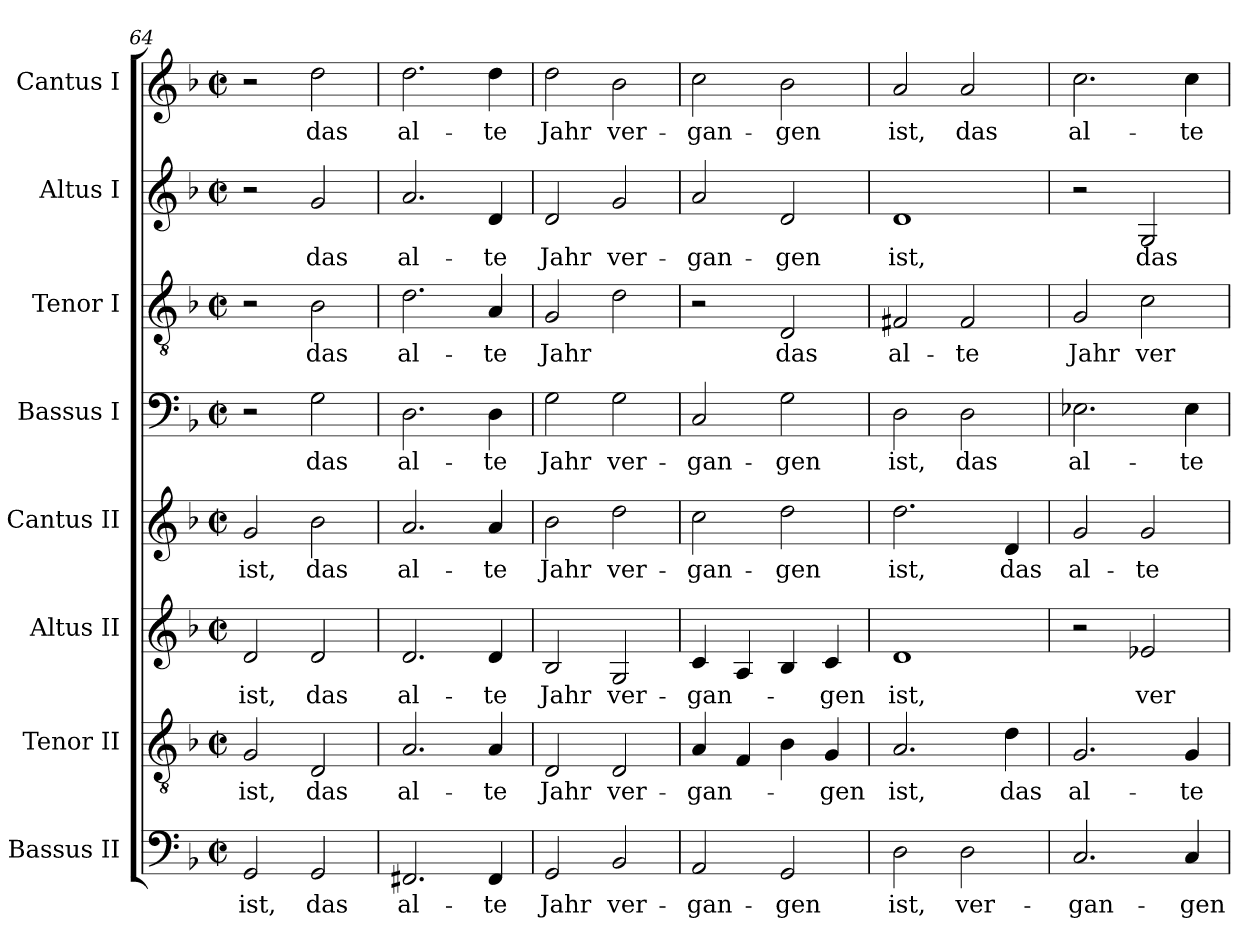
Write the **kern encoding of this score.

**kern	**text	**kern	**text	**kern	**text	**kern	**text	**kern	**text	**kern	**text	**kern	**text	**kern	**text
*part8	*part8	*part7	*part7	*part6	*part6	*part5	*part5	*part4	*part4	*part3	*part3	*part2	*part2	*part1	*part1
*staff8	*staff8	*staff7	*staff7	*staff6	*staff6	*staff5	*staff5	*staff4	*staff4	*staff3	*staff3	*staff2	*staff2	*staff1	*staff1
*I"Bassus II	*	*I"Tenor II	*	*I"Altus II	*	*I"Cantus II	*	*I"Bassus I	*	*I"Tenor I	*	*I"Altus I	*	*I"Cantus I	*
*I'B2	*	*I'T2	*	*I'A2	*	*I'C2	*	*I'B1	*	*I'T1	*	*I'A1	*	*I'C1	*
*clefF4	*	*clefGv2	*	*clefG2	*	*clefG2	*	*clefF4	*	*clefGv2	*	*clefG2	*	*clefG2	*
*k[b-]	*	*k[b-]	*	*k[b-]	*	*k[b-]	*	*k[b-]	*	*k[b-]	*	*k[b-]	*	*k[b-]	*
*F:	*	*F:	*	*F:	*	*F:	*	*F:	*	*F:	*	*F:	*	*F:	*
*M2/2	*	*M2/2	*	*M2/2	*	*M2/2	*	*M2/2	*	*M2/2	*	*M2/2	*	*M2/2	*
*met(c|)	*	*met(c|)	*	*met(c|)	*	*met(c|)	*	*met(c|)	*	*met(c|)	*	*met(c|)	*	*met(c|)	*
=64	=64	=64	=64	=64	=64	=64	=64	=64	=64	=64	=64	=64	=64	=64	=64
!	!LO:LY:b	!	!	!	!	!	!	!	!	!	!	!	!	!	!
!	!	!	!LO:LY:b	!	!	!	!	!	!	!	!	!	!	!	!
!	!	!	!	!	!LO:LY:b	!	!	!	!	!	!	!	!	!	!
!	!	!	!	!	!	!	!LO:LY:b	!	!	!	!	!	!	!	!
2GG/	ist,	2G/	ist,	2d/	ist,	2g/	ist,	2r	.	2r	.	2r	.	2r	.
!	!LO:LY:b	!	!	!	!	!	!	!	!	!	!	!	!	!	!
!	!	!	!LO:LY:b	!	!	!	!	!	!	!	!	!	!	!	!
!	!	!	!	!	!LO:LY:b	!	!	!	!	!	!	!	!	!	!
!	!	!	!	!	!	!	!LO:LY:b	!	!	!	!	!	!	!	!
!	!	!	!	!	!	!	!	!	!LO:LY:b	!	!	!	!	!	!
!	!	!	!	!	!	!	!	!	!	!	!LO:LY:b	!	!	!	!
!	!	!	!	!	!	!	!	!	!	!	!	!	!LO:LY:b	!	!
!	!	!	!	!	!	!	!	!	!	!	!	!	!	!	!LO:LY:b
2GG/	das	2D/	das	2d/	das	2b-\	das	2G\	das	2B-\	das	2g/	das	2dd\	das
=65	=65	=65	=65	=65	=65	=65	=65	=65	=65	=65	=65	=65	=65	=65	=65
!	!LO:LY:b	!	!	!	!	!	!	!	!	!	!	!	!	!	!
!	!	!	!LO:LY:b	!	!	!	!	!	!	!	!	!	!	!	!
!	!	!	!	!	!LO:LY:b	!	!	!	!	!	!	!	!	!	!
!	!	!	!	!	!	!	!LO:LY:b	!	!	!	!	!	!	!	!
!	!	!	!	!	!	!	!	!	!LO:LY:b	!	!	!	!	!	!
!	!	!	!	!	!	!	!	!	!	!	!LO:LY:b	!	!	!	!
!	!	!	!	!	!	!	!	!	!	!	!	!	!LO:LY:b	!	!
!	!	!	!	!	!	!	!	!	!	!	!	!	!	!	!LO:LY:b
2.FF#X/	al-	2.A/	al-	2.d/	al-	2.a/	al-	2.D\	al-	2.d\	al-	2.a/	al-	2.dd\	al-
!	!LO:LY:b	!	!	!	!	!	!	!	!	!	!	!	!	!	!
!	!	!	!LO:LY:b	!	!	!	!	!	!	!	!	!	!	!	!
!	!	!	!	!	!LO:LY:b	!	!	!	!	!	!	!	!	!	!
!	!	!	!	!	!	!	!LO:LY:b	!	!	!	!	!	!	!	!
!	!	!	!	!	!	!	!	!	!LO:LY:b	!	!	!	!	!	!
!	!	!	!	!	!	!	!	!	!	!	!LO:LY:b	!	!	!	!
!	!	!	!	!	!	!	!	!	!	!	!	!	!LO:LY:b	!	!
!	!	!	!	!	!	!	!	!	!	!	!	!	!	!	!LO:LY:b
4FF#/	-te	4A/	-te	4d/	-te	4a/	-te	4D\	-te	4A/	-te	4d/	-te	4dd\	-te
=66	=66	=66	=66	=66	=66	=66	=66	=66	=66	=66	=66	=66	=66	=66	=66
!	!LO:LY:b	!	!	!	!	!	!	!	!	!	!	!	!	!	!
!	!	!	!LO:LY:b	!	!	!	!	!	!	!	!	!	!	!	!
!	!	!	!	!	!LO:LY:b	!	!	!	!	!	!	!	!	!	!
!	!	!	!	!	!	!	!LO:LY:b	!	!	!	!	!	!	!	!
!	!	!	!	!	!	!	!	!	!LO:LY:b	!	!	!	!	!	!
!	!	!	!	!	!	!	!	!	!	!	!LO:LY:b	!	!	!	!
!	!	!	!	!	!	!	!	!	!	!	!	!	!LO:LY:b	!	!
!	!	!	!	!	!	!	!	!	!	!	!	!	!	!	!LO:LY:b
2GG/	Jahr	2D/	Jahr	2B-/	Jahr	2b-\	Jahr	2G\	Jahr	2G/	Jahr	2d/	Jahr	2dd\	Jahr
!	!LO:LY:b	!	!	!	!	!	!	!	!	!	!	!	!	!	!
!	!	!	!LO:LY:b	!	!	!	!	!	!	!	!	!	!	!	!
!	!	!	!	!	!LO:LY:b	!	!	!	!	!	!	!	!	!	!
!	!	!	!	!	!	!	!LO:LY:b	!	!	!	!	!	!	!	!
!	!	!	!	!	!	!	!	!	!LO:LY:b	!	!	!	!	!	!
!	!	!	!	!	!	!	!	!	!	!	!	!	!LO:LY:b	!	!
!	!	!	!	!	!	!	!	!	!	!	!	!	!	!	!LO:LY:b
2BB-/	ver-	2D/	ver-	2G/	ver-	2dd\	ver-	2G\	ver-	2d\	.	2g/	ver-	2b-\	ver-
=67	=67	=67	=67	=67	=67	=67	=67	=67	=67	=67	=67	=67	=67	=67	=67
!	!LO:LY:b	!	!	!	!	!	!	!	!	!	!	!	!	!	!
!	!	!	!LO:LY:b	!	!	!	!	!	!	!	!	!	!	!	!
!	!	!	!	!	!LO:LY:b	!	!	!	!	!	!	!	!	!	!
!	!	!	!	!	!	!	!LO:LY:b	!	!	!	!	!	!	!	!
!	!	!	!	!	!	!	!	!	!LO:LY:b	!	!	!	!	!	!
!	!	!	!	!	!	!	!	!	!	!	!	!	!LO:LY:b	!	!
!	!	!	!	!	!	!	!	!	!	!	!	!	!	!	!LO:LY:b
2AA/	-gan-	4A/	-gan-	4c/	-gan-	2cc\	-gan-	2C/	-gan-	2r	.	2a/	-gan-	2cc\	-gan-
.	.	4F/	.	4A/	.	.	.	.	.	.	.	.	.	.	.
!	!LO:LY:b	!	!	!	!	!	!	!	!	!	!	!	!	!	!
!	!	!	!	!	!	!	!LO:LY:b	!	!	!	!	!	!	!	!
!	!	!	!	!	!	!	!	!	!LO:LY:b	!	!	!	!	!	!
!	!	!	!	!	!	!	!	!	!	!	!LO:LY:b	!	!	!	!
!	!	!	!	!	!	!	!	!	!	!	!	!	!LO:LY:b	!	!
!	!	!	!	!	!	!	!	!	!	!	!	!	!	!	!LO:LY:b
2GG/	-gen	4B-\	.	4B-/	.	2dd\	-gen	2G\	-gen	2D/	das	2d/	-gen	2b-\	-gen
!	!	!	!LO:LY:b	!	!	!	!	!	!	!	!	!	!	!	!
!	!	!	!	!	!LO:LY:b	!	!	!	!	!	!	!	!	!	!
.	.	4G/	-gen	4c/	-gen	.	.	.	.	.	.	.	.	.	.
=68	=68	=68	=68	=68	=68	=68	=68	=68	=68	=68	=68	=68	=68	=68	=68
!	!LO:LY:b	!	!	!	!	!	!	!	!	!	!	!	!	!	!
!	!	!	!LO:LY:b	!	!	!	!	!	!	!	!	!	!	!	!
!	!	!	!	!	!LO:LY:b	!	!	!	!	!	!	!	!	!	!
!	!	!	!	!	!	!	!LO:LY:b	!	!	!	!	!	!	!	!
!	!	!	!	!	!	!	!	!	!LO:LY:b	!	!	!	!	!	!
!	!	!	!	!	!	!	!	!	!	!	!LO:LY:b	!	!	!	!
!	!	!	!	!	!	!	!	!	!	!	!	!	!LO:LY:b	!	!
!	!	!	!	!	!	!	!	!	!	!	!	!	!	!	!LO:LY:b
2D\	ist,	2.A/	ist,	1d	ist,	2.dd\	ist,	2D\	ist,	2F#X/	al-	1d	ist,	2a/	ist,
!	!LO:LY:b	!	!	!	!	!	!	!	!	!	!	!	!	!	!
!	!	!	!	!	!	!	!	!	!LO:LY:b	!	!	!	!	!	!
!	!	!	!	!	!	!	!	!	!	!	!LO:LY:b	!	!	!	!
!	!	!	!	!	!	!	!	!	!	!	!	!	!	!	!LO:LY:b
2D\	ver-	.	.	.	.	.	.	2D\	das	2F#/	-te	.	.	2a/	das
!	!	!	!LO:LY:b	!	!	!	!	!	!	!	!	!	!	!	!
!	!	!	!	!	!	!	!LO:LY:b	!	!	!	!	!	!	!	!
.	.	4d\	das	.	.	4d/	das	.	.	.	.	.	.	.	.
!!LO:PB:g=z
=69	=69	=69	=69	=69	=69	=69	=69	=69	=69	=69	=69	=69	=69	=69	=69
!	!LO:LY:b	!	!	!	!	!	!	!	!	!	!	!	!	!	!
!	!	!	!LO:LY:b	!	!	!	!	!	!	!	!	!	!	!	!
!	!	!	!	!	!	!	!LO:LY:b	!	!	!	!	!	!	!	!
!	!	!	!	!	!	!	!	!	!LO:LY:b	!	!	!	!	!	!
!	!	!	!	!	!	!	!	!	!	!	!LO:LY:b	!	!	!	!
!	!	!	!	!	!	!	!	!	!	!	!	!	!	!	!LO:LY:b
2.C/	-gan-	2.G/	al-	2r	.	2g/	al-	2.E-X\	al-	2G/	Jahr	2r	.	2.cc\	al-
!	!	!	!	!	!LO:LY:b	!	!	!	!	!	!	!	!	!	!
!	!	!	!	!	!	!	!LO:LY:b	!	!	!	!	!	!	!	!
!	!	!	!	!	!	!	!	!	!	!	!LO:LY:b	!	!	!	!
!	!	!	!	!	!	!	!	!	!	!	!	!	!LO:LY:b	!	!
.	.	.	.	2e-X/	ver-	2g/	-te	.	.	2c\	ver-	2G/	das	.	.
!	!LO:LY:b	!	!	!	!	!	!	!	!	!	!	!	!	!	!
!	!	!	!LO:LY:b	!	!	!	!	!	!	!	!	!	!	!	!
!	!	!	!	!	!	!	!	!	!LO:LY:b	!	!	!	!	!	!
!	!	!	!	!	!	!	!	!	!	!	!	!	!	!	!LO:LY:b
4C/	-gen	4G/	-te	.	.	.	.	4E-\	-te	.	.	.	.	4cc\	-te
=	=	=	=	=	=	=	=	=	=	=	=	=	=	=	=
*-	*-	*-	*-	*-	*-	*-	*-	*-	*-	*-	*-	*-	*-	*-	*-
